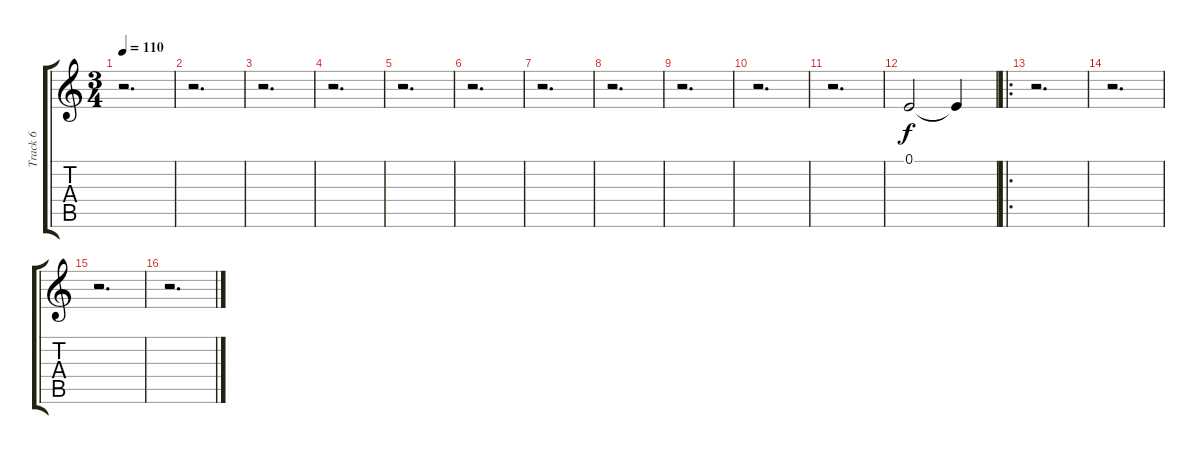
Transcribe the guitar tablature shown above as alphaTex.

\track ("Track 6" "Track 6") {instrument reversecymbal}
\staff {score tabs}
\tuning (E4 B3 G3 D3 A2 E2) {hide}
\ts (3 4)
\tempo 110
\clef g2
\ks c
r.2{d dy f} |
r.2{d} |
r.2{d} |
r.2{d} |
r.2{d} |
r.2{d} |
r.2{d} |
r.2{d} |
r.2{d} |
r.2{d} |
r.2{d} |
0.1.2 0.1{t}.4 |
\ro
r.2{d} |
r.2{d} |
r.2{d} |
r.2{d}
